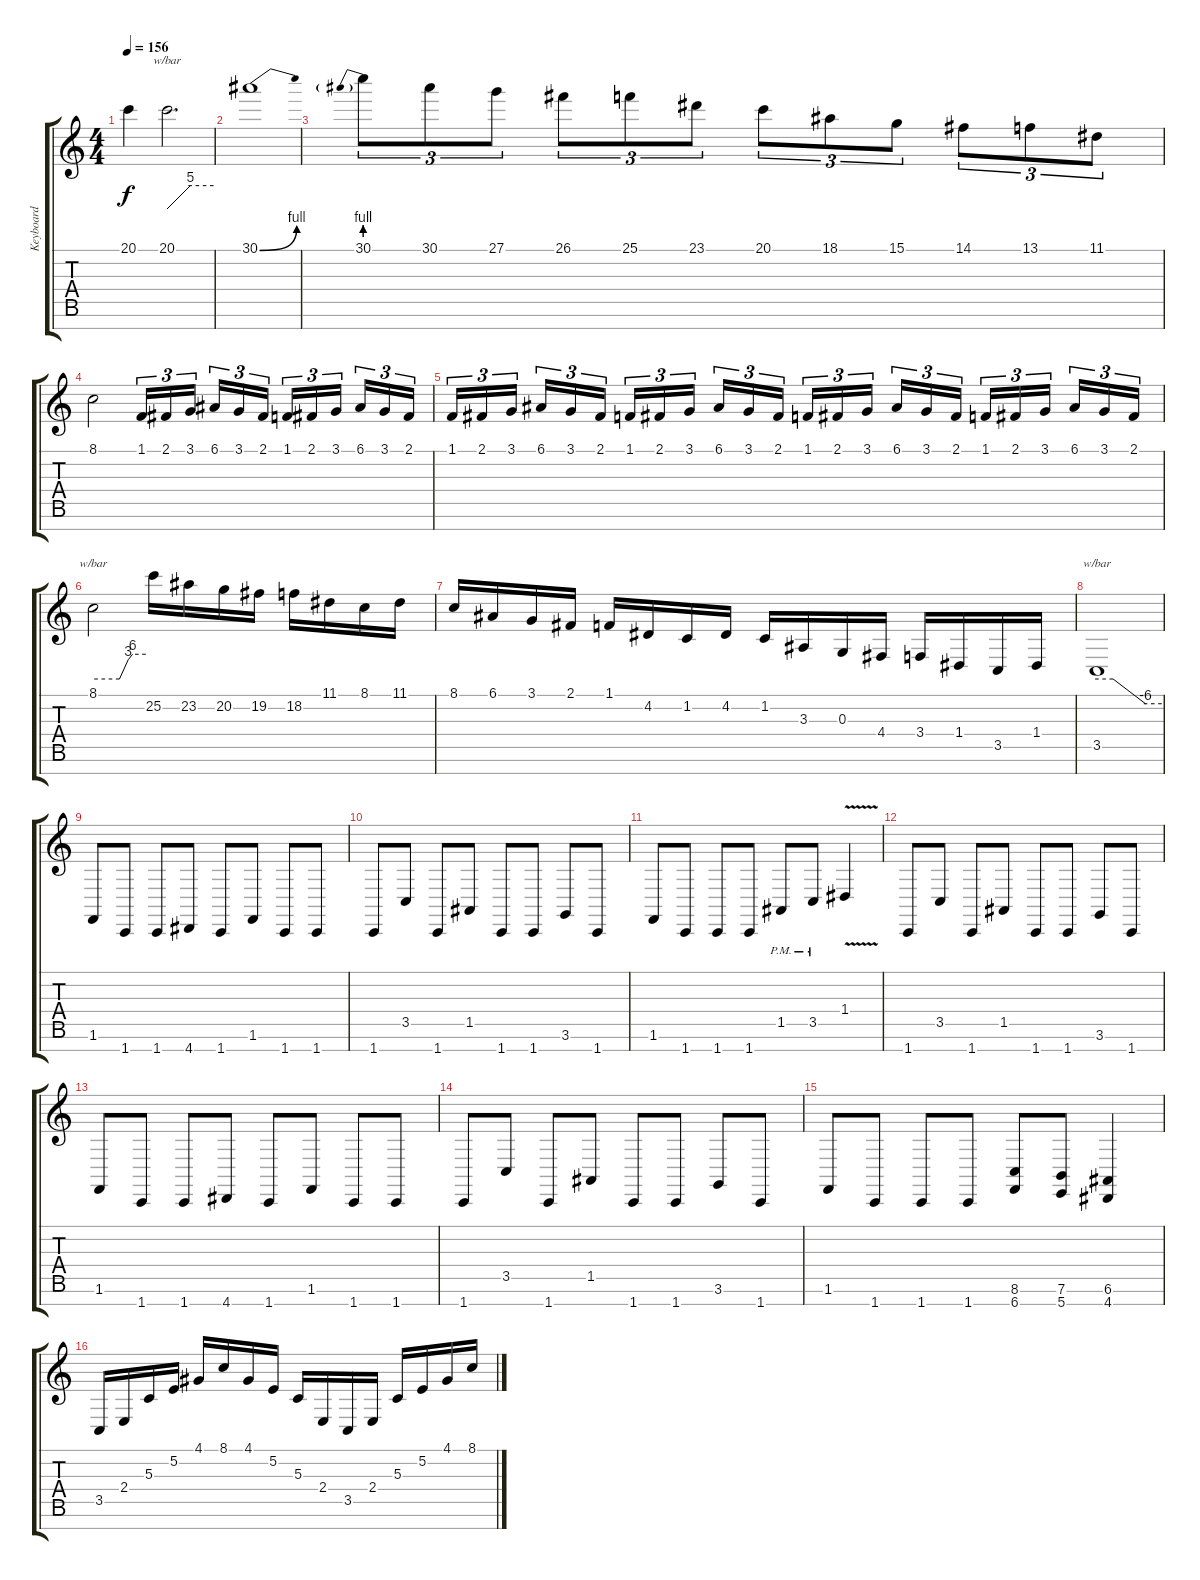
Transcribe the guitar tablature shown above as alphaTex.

\track ("Keyboard" "Keyboard") {instrument brightacousticpiano}
\staff {score tabs}
\tuning (E4 B3 G3 D3 A2 E2 B1) {hide}
\ts (4 4)
\tempo 156
\clef g2
\ks c
20.1.4{dy f} 20.1.2{d tbe (custom default 0 0 30 20 60 20)} |
30.1{be (bend 0 0 60 4)}.1 |
30.1{be (prebend 0 4 60 4)}.8{tu (3 2)} 30.1.8{tu (3 2)} 27.1.8{tu (3 2)} 26.1.8{tu (3 2)} 25.1.8{tu (3 2)} 23.1.8{tu (3 2)} 20.1.8{tu (3 2)} 18.1.8{tu (3 2)} 15.1.8{tu (3 2)} 14.1.8{tu (3 2)} 13.1.8{tu (3 2)} 11.1.8{tu (3 2)} |
8.1.2 1.1.16{tu (3 2)} 2.1.16{tu (3 2)} 3.1.16{tu (3 2) beam splitsecondary} 6.1.16{tu (3 2)} 3.1.16{tu (3 2)} 2.1.16{tu (3 2)} 1.1.16{tu (3 2)} 2.1.16{tu (3 2)} 3.1.16{tu (3 2) beam splitsecondary} 6.1.16{tu (3 2)} 3.1.16{tu (3 2)} 2.1.16{tu (3 2)} |
1.1.16{tu (3 2)} 2.1.16{tu (3 2)} 3.1.16{tu (3 2) beam splitsecondary} 6.1.16{tu (3 2)} 3.1.16{tu (3 2)} 2.1.16{tu (3 2)} 1.1.16{tu (3 2)} 2.1.16{tu (3 2)} 3.1.16{tu (3 2) beam splitsecondary} 6.1.16{tu (3 2)} 3.1.16{tu (3 2)} 2.1.16{tu (3 2)} 1.1.16{tu (3 2)} 2.1.16{tu (3 2)} 3.1.16{tu (3 2) beam splitsecondary} 6.1.16{tu (3 2)} 3.1.16{tu (3 2)} 2.1.16{tu (3 2)} 1.1.16{tu (3 2)} 2.1.16{tu (3 2)} 3.1.16{tu (3 2) beam splitsecondary} 6.1.16{tu (3 2)} 3.1.16{tu (3 2)} 2.1.16{tu (3 2)} |
8.1.2{tbe (custom default 0 0 30 0 40 12 45 24 60 24)} 25.2.16 23.2.16 20.2.16 19.2.16 18.2.16 11.1.16 8.1.16 11.1.16 |
8.1.16 6.1.16 3.1.16 2.1.16 1.1.16 4.2.16 1.2.16 4.2.16 1.2.16 3.3.16 0.3.16 4.4.16 3.4.16 1.4.16 3.5.16 1.4.16 |
3.5.1{tbe (custom default 0 0 15 0 45 -24 60 -24)} |
1.6.8 1.7.8 1.7.8 4.7.8 1.7.8 1.6.8 1.7.8 1.7.8 |
1.7.8 3.5.8 1.7.8 1.5.8 1.7.8 1.7.8 3.6.8 1.7.8 |
1.6.8 1.7.8 1.7.8 1.7.8 1.5{pm}.8 3.5{pm}.8 1.4{v}.4 |
1.7.8 3.5.8 1.7.8 1.5.8 1.7.8 1.7.8 3.6.8 1.7.8 |
1.6.8 1.7.8 1.7.8 4.7.8 1.7.8 1.6.8 1.7.8 1.7.8 |
1.7.8 3.5.8 1.7.8 1.5.8 1.7.8 1.7.8 3.6.8 1.7.8 |
1.6.8 1.7.8 1.7.8 1.7.8 (8.6 6.7).8 (7.6 5.7).8 (6.6 4.7).4 |
3.5.16{volume 13 instrument lead2sawtooth} 2.4.16 5.3.16 5.2.16 4.1.16 8.1.16 4.1.16 5.2.16 5.3.16 2.4.16 3.5.16 2.4.16 5.3.16 5.2.16 4.1.16 8.1.16
